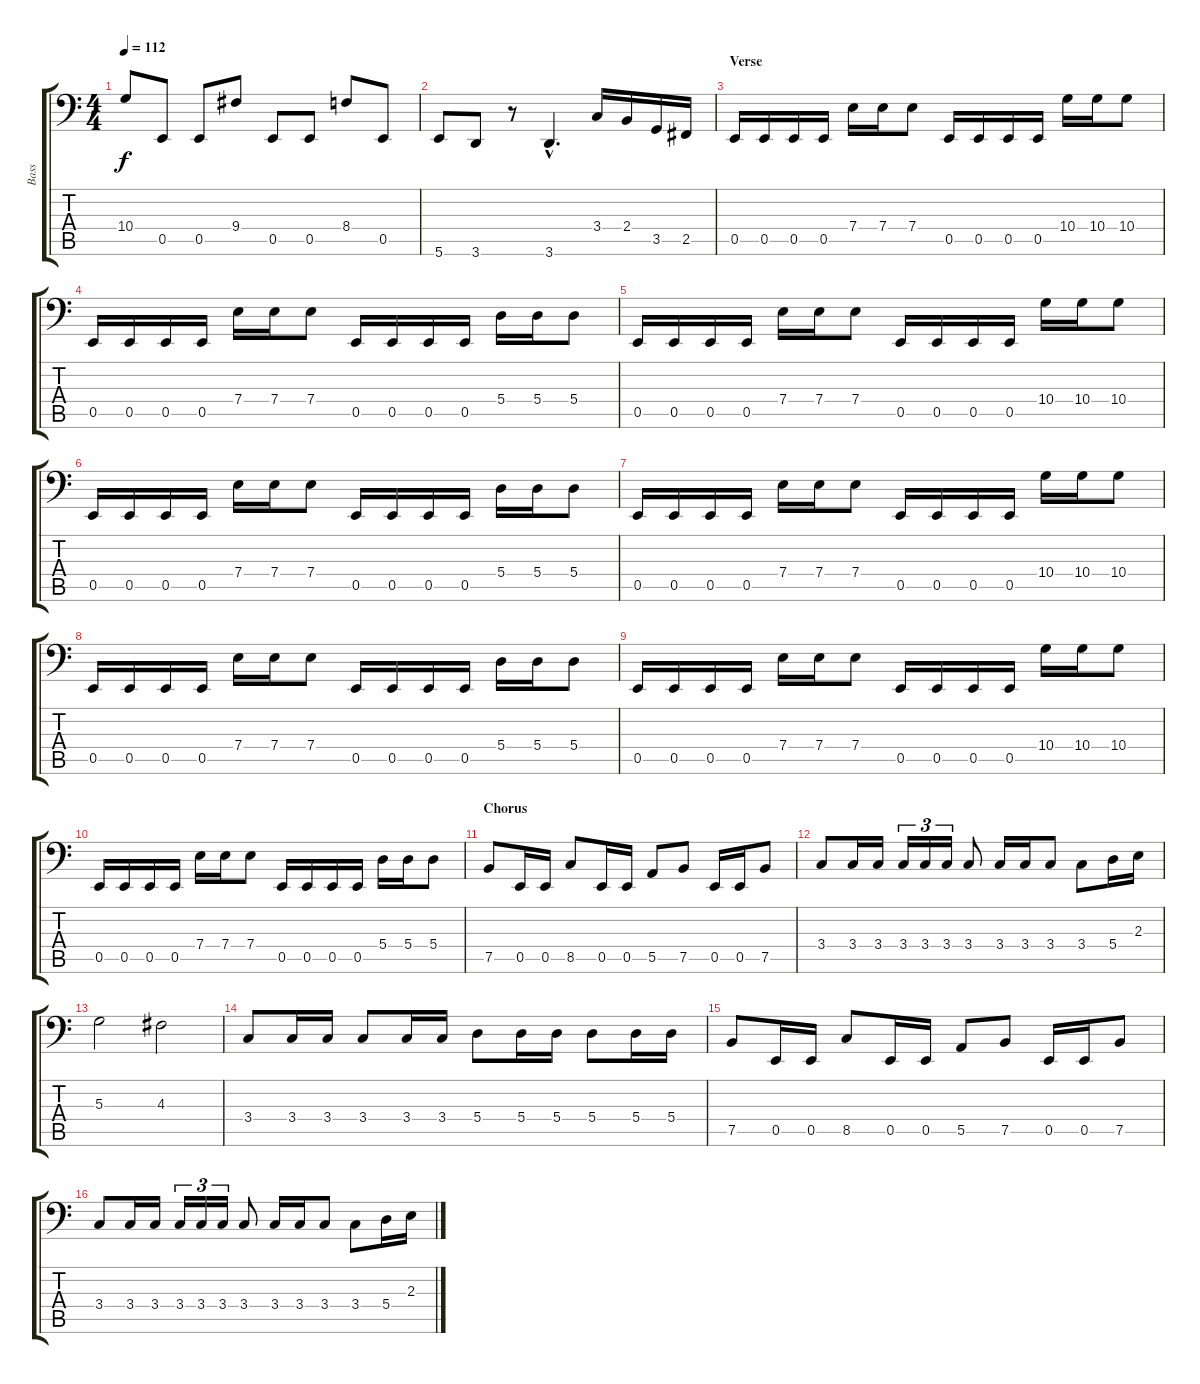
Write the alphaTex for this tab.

\track ("Bass" "Bass") {instrument electricbassfinger}
\staff {score tabs}
\tuning (C3 G2 D2 A1 E1 B0) {hide}
\ts (4 4)
\tempo 112
\clef f4
\ks c
10.4.8{dy f} 0.5.8 0.5.8 9.4.8 0.5.8 0.5.8 8.4.8 0.5.8 |
5.6.8 3.6.8 r.8 3.6{hac}.4{d} 3.4.16 2.4.16 3.5.16 2.5.16 |
\section ("" "Verse ")
0.5.16 0.5.16 0.5.16 0.5.16 7.4.16 7.4.16 7.4.8 0.5.16 0.5.16 0.5.16 0.5.16 10.4.16 10.4.16 10.4.8 |
0.5.16 0.5.16 0.5.16 0.5.16 7.4.16 7.4.16 7.4.8 0.5.16 0.5.16 0.5.16 0.5.16 5.4.16 5.4.16 5.4.8 |
0.5.16 0.5.16 0.5.16 0.5.16 7.4.16 7.4.16 7.4.8 0.5.16 0.5.16 0.5.16 0.5.16 10.4.16 10.4.16 10.4.8 |
0.5.16 0.5.16 0.5.16 0.5.16 7.4.16 7.4.16 7.4.8 0.5.16 0.5.16 0.5.16 0.5.16 5.4.16 5.4.16 5.4.8 |
0.5.16 0.5.16 0.5.16 0.5.16 7.4.16 7.4.16 7.4.8 0.5.16 0.5.16 0.5.16 0.5.16 10.4.16 10.4.16 10.4.8 |
0.5.16 0.5.16 0.5.16 0.5.16 7.4.16 7.4.16 7.4.8 0.5.16 0.5.16 0.5.16 0.5.16 5.4.16 5.4.16 5.4.8 |
0.5.16 0.5.16 0.5.16 0.5.16 7.4.16 7.4.16 7.4.8 0.5.16 0.5.16 0.5.16 0.5.16 10.4.16 10.4.16 10.4.8 |
0.5.16 0.5.16 0.5.16 0.5.16 7.4.16 7.4.16 7.4.8 0.5.16 0.5.16 0.5.16 0.5.16 5.4.16 5.4.16 5.4.8 |
\section ("" "Chorus")
7.5.8 0.5.16 0.5.16 8.5.8 0.5.16 0.5.16 5.5.8 7.5.8 0.5.16 0.5.16 7.5.8 |
3.4.8 3.4.16 3.4.16 3.4.16{tu (3 2)} 3.4.16{tu (3 2)} 3.4.16{tu (3 2)} 3.4.8 3.4.16 3.4.16 3.4.8 3.4.8 5.4.16 2.3.16 |
5.3.2 4.3.2 |
3.4.8 3.4.16 3.4.16 3.4.8 3.4.16 3.4.16 5.4.8 5.4.16 5.4.16 5.4.8 5.4.16 5.4.16 |
7.5.8 0.5.16 0.5.16 8.5.8 0.5.16 0.5.16 5.5.8 7.5.8 0.5.16 0.5.16 7.5.8 |
3.4.8 3.4.16 3.4.16 3.4.16{tu (3 2)} 3.4.16{tu (3 2)} 3.4.16{tu (3 2)} 3.4.8 3.4.16 3.4.16 3.4.8 3.4.8 5.4.16 2.3.16
